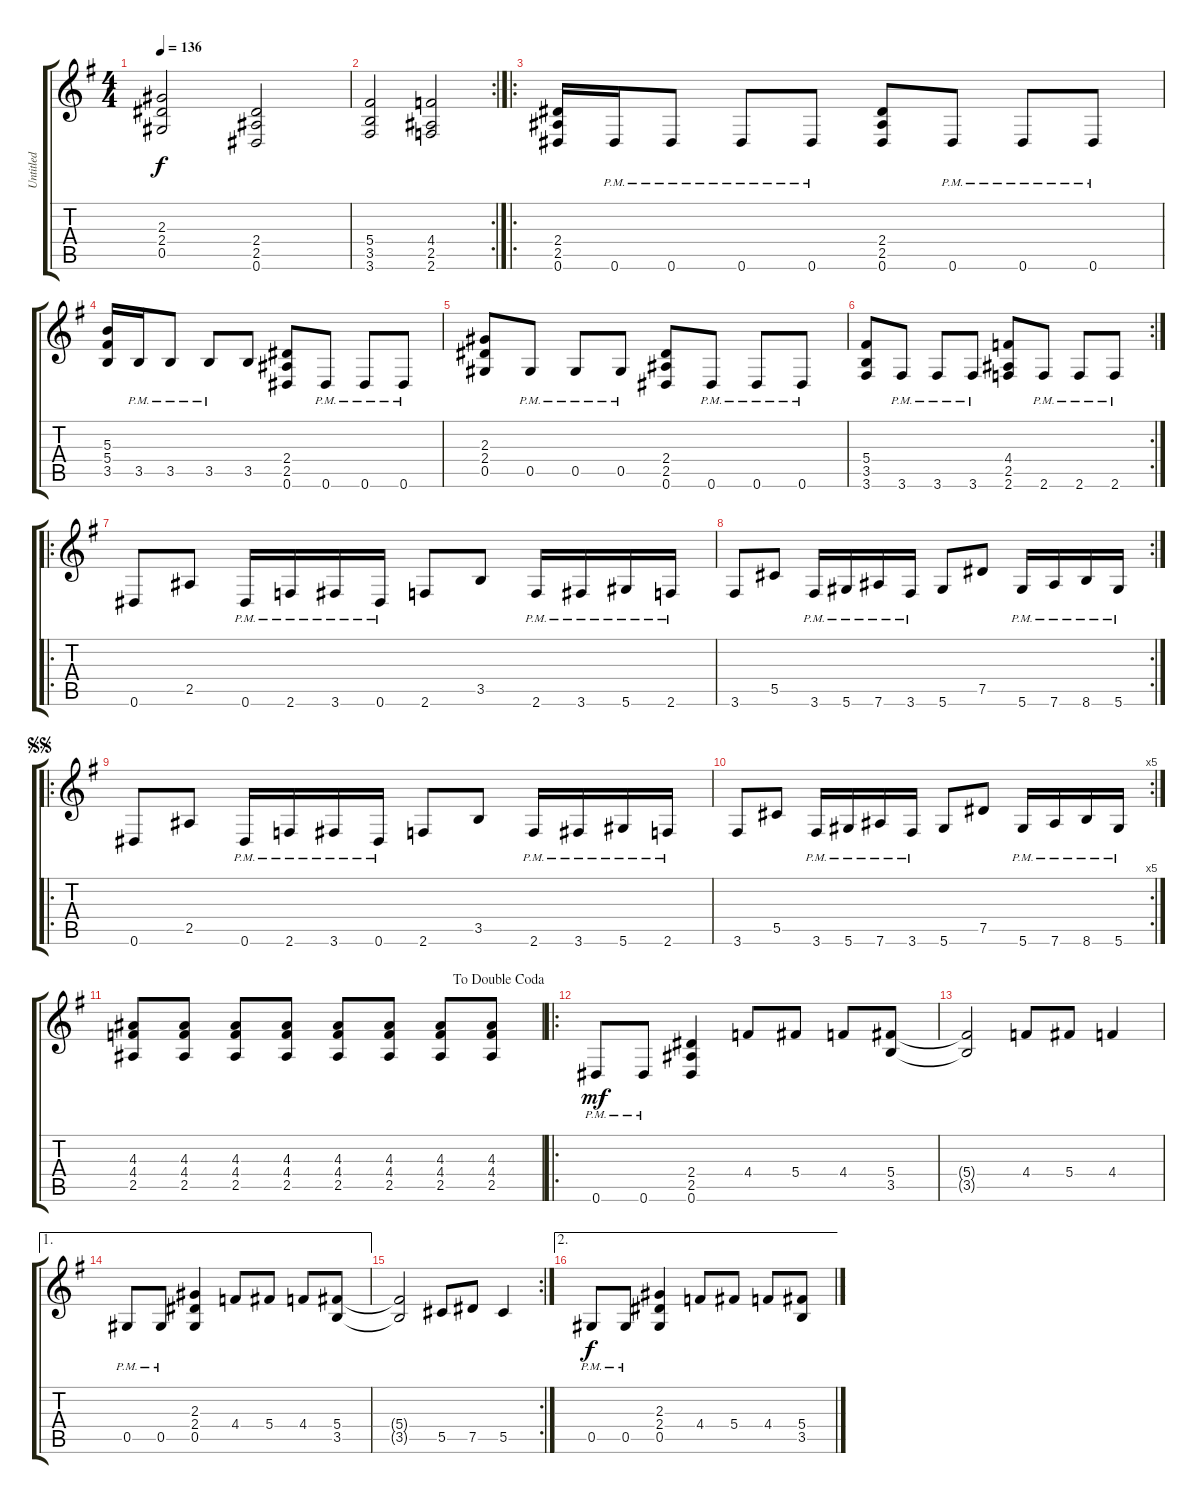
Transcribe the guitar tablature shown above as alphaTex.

\track ("Untitled" "Untitled") {instrument distortionguitar}
\staff {score tabs}
\tuning (Eb4 Bb3 Gb3 Db3 Ab2 Eb2) {hide}
\ts (4 4)
\tempo 136
\clef g2
\ks g
(2.3 2.4 0.5).2{dy f} (2.4 2.5 0.6).2 |
\rc 2
(5.4 3.5 3.6).2 (4.4 2.5 2.6).2 |
\ro
(2.4 2.5 0.6).16 0.6{pm}.16 0.6{pm}.8 0.6{pm}.8 0.6{pm}.8 (2.4 2.5 0.6).8 0.6{pm}.8 0.6{pm}.8 0.6{pm}.8 |
(5.3 5.4 3.5).16 3.5{pm}.16 3.5{pm}.8 3.5{pm}.8 3.5.8 (2.4 2.5 0.6).8 0.6{pm}.8 0.6{pm}.8 0.6{pm}.8 |
(2.3 2.4 0.5).8 0.5{pm}.8 0.5{pm}.8 0.5{pm}.8 (2.4 2.5 0.6).8 0.6{pm}.8 0.6{pm}.8 0.6{pm}.8 |
\rc 2
(5.4 3.5 3.6).8 3.6{pm}.8 3.6{pm}.8 3.6{pm}.8 (4.4 2.5 2.6).8 2.6{pm}.8 2.6{pm}.8 2.6{pm}.8 |
\ro
0.6.8 2.5.8 0.6{pm}.16 2.6{pm}.16 3.6{pm}.16 0.6{pm}.16 2.6.8 3.5.8 2.6{pm}.16 3.6{pm}.16 5.6{pm}.16 2.6{pm}.16 |
\rc 2
3.6.8 5.5.8 3.6{pm}.16 5.6{pm}.16 7.6{pm}.16 3.6{pm}.16 5.6.8 7.5.8 5.6{pm}.16 7.6{pm}.16 8.6{pm}.16 5.6{pm}.16 |
\ro
\jump segnosegno
0.6.8 2.5.8 0.6{pm}.16 2.6{pm}.16 3.6{pm}.16 0.6{pm}.16 2.6.8 3.5.8 2.6{pm}.16 3.6{pm}.16 5.6{pm}.16 2.6{pm}.16 |
\rc 5
3.6.8 5.5.8 3.6{pm}.16 5.6{pm}.16 7.6{pm}.16 3.6{pm}.16 5.6.8 7.5.8 5.6{pm}.16 7.6{pm}.16 8.6{pm}.16 5.6{pm}.16 |
\jump dadoublecoda
(4.3 4.4 2.5).8 (4.3 4.4 2.5).8 (4.3 4.4 2.5).8 (4.3 4.4 2.5).8 (4.3 4.4 2.5).8 (4.3 4.4 2.5).8 (4.3 4.4 2.5).8 (4.3 4.4 2.5).8 |
\ro
0.6{pm}.8{dy mf} 0.6{pm}.8 (2.4 2.5 0.6).4 4.4.8 5.4.8 4.4.8 (5.4 3.5).8 |
(5.4{t} 3.5{t}).2 4.4.8 5.4.8 4.4.4 |
\ae 1
0.5{pm}.8 0.5{pm}.8 (2.3 2.4 0.5).4 4.4.8 5.4.8 4.4.8 (5.4 3.5).8 |
\rc 2
(5.4{t} 3.5{t}).2 5.5.8 7.5.8 5.5.4 |
\ae 2
0.5{pm}.8{dy f} 0.5{pm}.8 (2.3 2.4 0.5).4 4.4.8 5.4.8 4.4.8 (5.4 3.5).8
